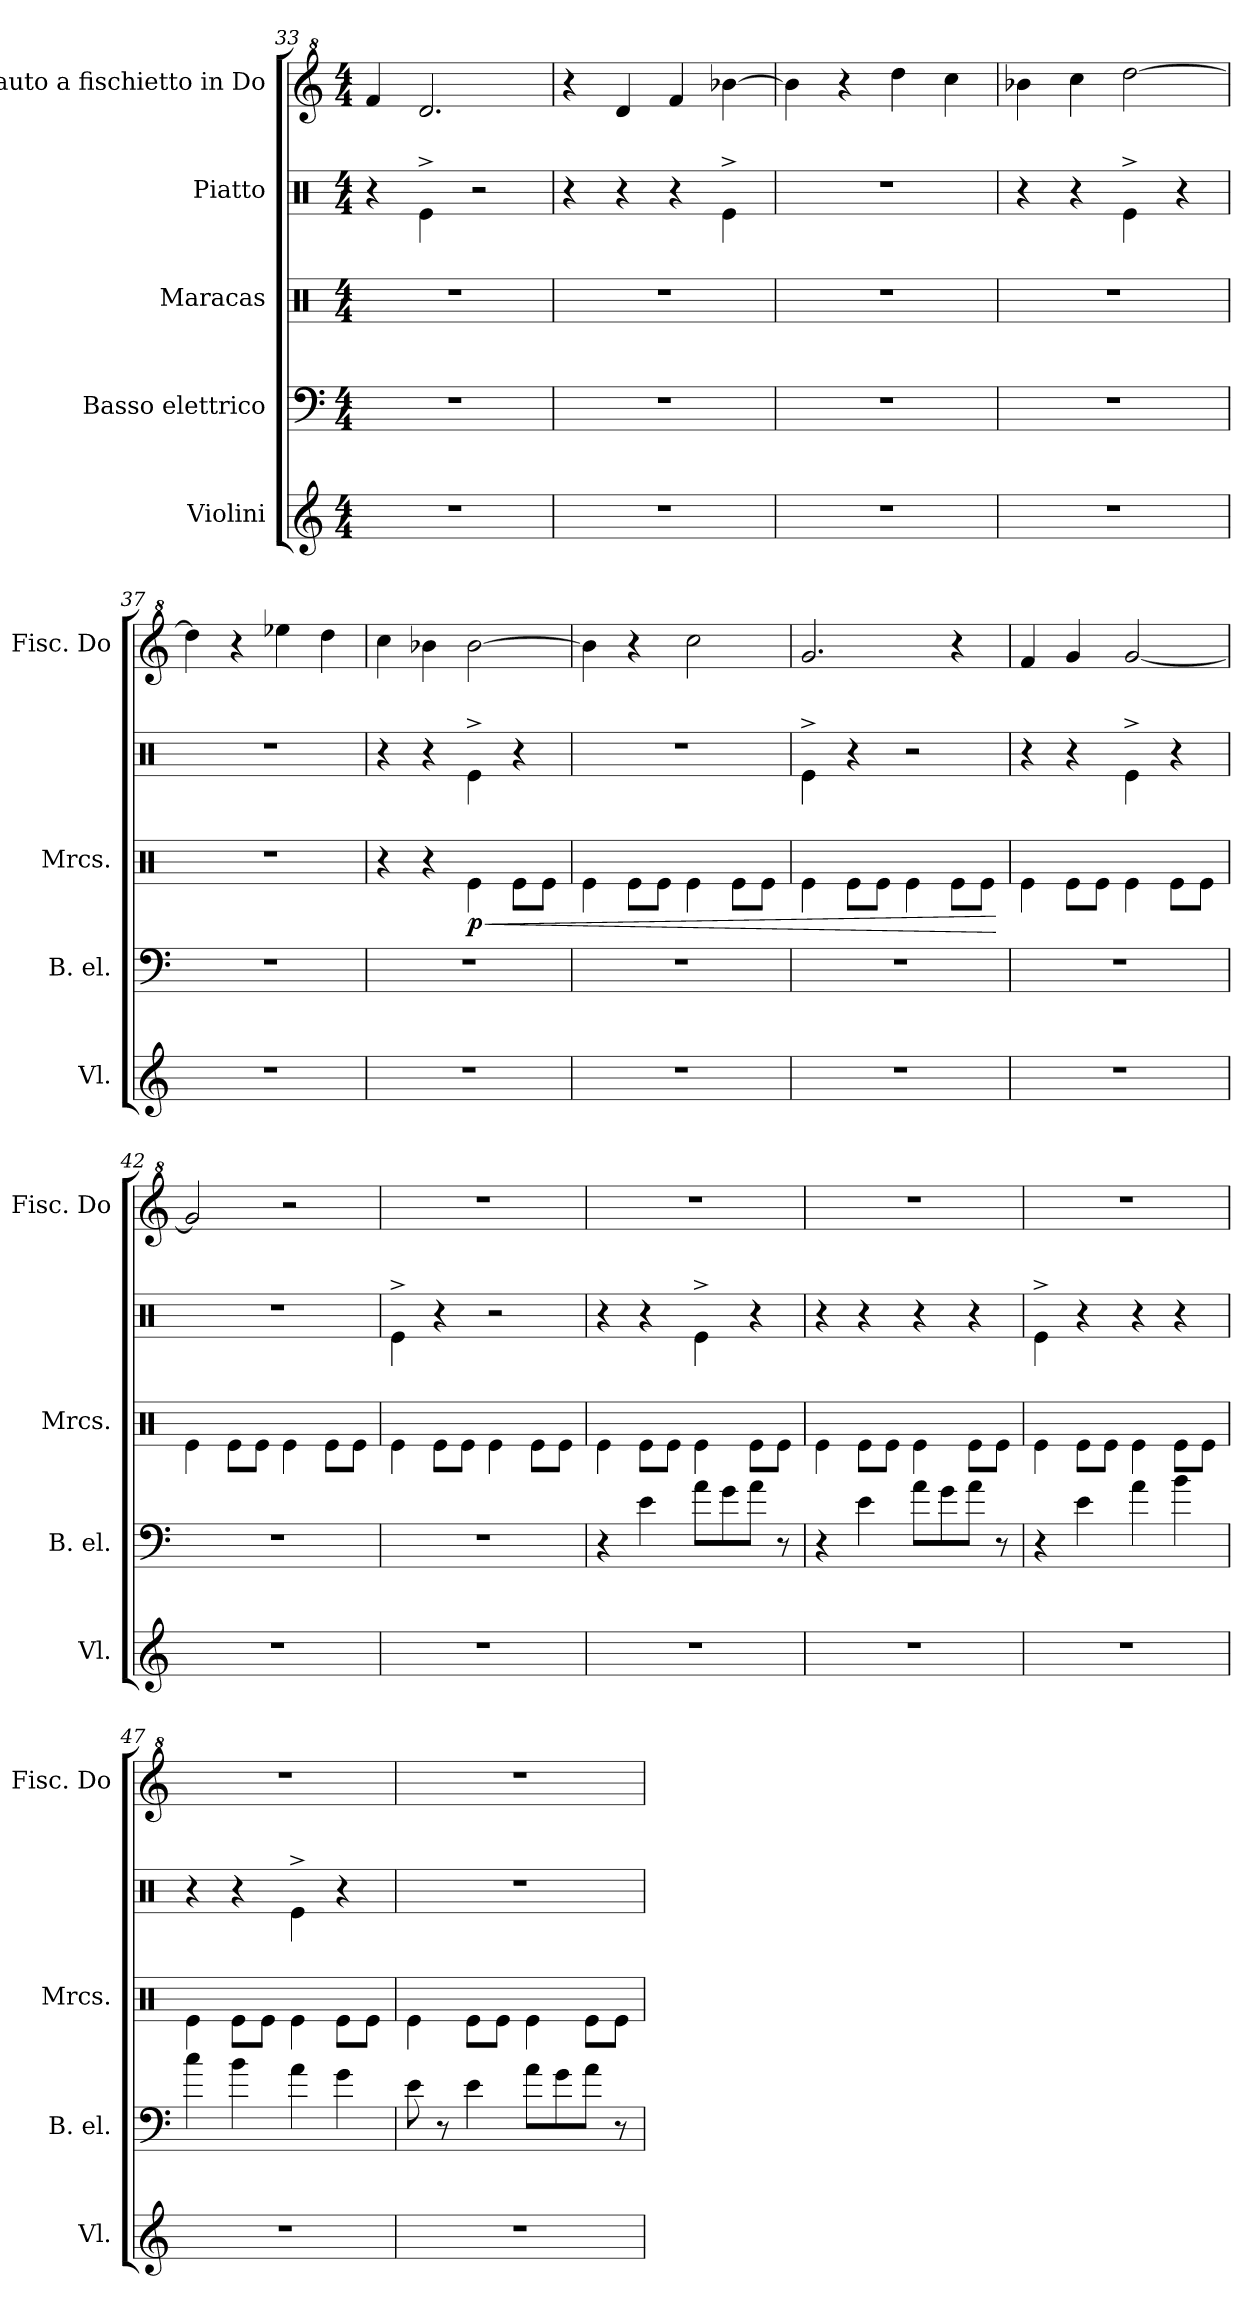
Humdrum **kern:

**kern	**kern	**kern	**dynam	**kern	**kern
*part5	*part4	*part3	*part3	*part2	*part1
*staff5	*staff4	*staff3	*staff3	*staff2	*staff1
*I"Violini	*I"Basso elettrico	*I"Maracas	*	*I"Piatto	*I"Flauto a fischietto in Do
*I'Vl.	*I'B. el.	*I'Mrcs.	*	*	*I'Fisc. Do
*clefG2	*clefF4	*clefX	*	*clefX	*clefG^2
*	*ITrd7c12	*	*	*	*
*k[]	*k[]	*k[]	*	*k[]	*k[]
*M4/4	*M4/4	*M4/4	*	*M4/4	*M4/4
=33	=33	=33	=33	=33	=33
1r	1r	1r	.	4r	4ff/
.	.	.	.	4Re^\	2.dd/
.	.	.	.	2r	.
=34	=34	=34	=34	=34	=34
1r	1r	1r	.	4r	4r
.	.	.	.	4r	4dd/
.	.	.	.	4r	4ff/
.	.	.	.	4Re^\	[4bb-X\
=35	=35	=35	=35	=35	=35
1r	1r	1r	.	1r	4bb-\]
.	.	.	.	.	4r
.	.	.	.	.	4ddd\
.	.	.	.	.	4ccc\
=36	=36	=36	=36	=36	=36
1r	1r	1r	.	4r	4bb-X\
.	.	.	.	4r	4ccc\
.	.	.	.	4Re^\	[2ddd\
.	.	.	.	4r	.
=37	=37	=37	=37	=37	=37
1r	1r	1r	.	1r	4ddd\]
.	.	.	.	.	4r
.	.	.	.	.	4eee-X\
.	.	.	.	.	4ddd\
=38	=38	=38	=38	=38	=38
1r	1r	4r	.	4r	4ccc\
.	.	4r	.	4r	4bb-X\
!	!	!	!LO:HP:b	!	!
!	!	!	!LO:DY:n=1:b	!	!
.	.	4Re\	< p	4Re^\	[2bb-\
.	.	8Re\L	.	4r	.
.	.	8Re\J	.	.	.
!!LO:LB:g=z
=39	=39	=39	=39	=39	=39
1r	1r	4Re\	.	1r	4bb-\]
.	.	8Re\L	.	.	4r
.	.	8Re\J	.	.	.
.	.	4Re\	.	.	2ccc\
.	.	8Re\L	.	.	.
.	.	8Re\J	.	.	.
=40	=40	=40	=40	=40	=40
1r	1r	4Re\	.	4Re^\	2.gg/
.	.	8Re\L	.	4r	.
.	.	8Re\J	.	.	.
.	.	4Re\	.	2r	.
.	.	8Re\L	.	.	4r
.	.	8Re\J	.	.	.
.	.	.	[	.	.
=41	=41	=41	=41	=41	=41
1r	1r	4Re\	.	4r	4ff/
.	.	8Re\L	.	4r	4gg/
.	.	8Re\J	.	.	.
.	.	4Re\	.	4Re^\	[2gg/
.	.	8Re\L	.	4r	.
.	.	8Re\J	.	.	.
=42	=42	=42	=42	=42	=42
1r	1r	4Re\	.	1r	2gg/]
.	.	8Re\L	.	.	.
.	.	8Re\J	.	.	.
.	.	4Re\	.	.	2r
.	.	8Re\L	.	.	.
.	.	8Re\J	.	.	.
=43	=43	=43	=43	=43	=43
1r	1r	4Re\	.	4Re^\	1r
.	.	8Re\L	.	4r	.
.	.	8Re\J	.	.	.
.	.	4Re\	.	2r	.
.	.	8Re\L	.	.	.
.	.	8Re\J	.	.	.
=44	=44	=44	=44	=44	=44
1r	4r	4Re\	.	4r	1r
.	4E\	8Re\L	.	4r	.
.	.	8Re\J	.	.	.
.	8A\L	4Re\	.	4Re^\	.
.	8G\	.	.	.	.
.	8A\J	8Re\L	.	4r	.
.	8r	8Re\J	.	.	.
!!LO:PB:g=z
=45	=45	=45	=45	=45	=45
1r	4r	4Re\	.	4r	1r
.	4E\	8Re\L	.	4r	.
.	.	8Re\J	.	.	.
.	8A\L	4Re\	.	4r	.
.	8G\	.	.	.	.
.	8A\J	8Re\L	.	4r	.
.	8r	8Re\J	.	.	.
=46	=46	=46	=46	=46	=46
1r	4r	4Re\	.	4Re^\	1r
.	4E\	8Re\L	.	4r	.
.	.	8Re\J	.	.	.
.	4A\	4Re\	.	4r	.
.	4B\	8Re\L	.	4r	.
.	.	8Re\J	.	.	.
=47	=47	=47	=47	=47	=47
1r	4c\	4Re\	.	4r	1r
.	4B\	8Re\L	.	4r	.
.	.	8Re\J	.	.	.
.	4A\	4Re\	.	4Re^\	.
.	4G\	8Re\L	.	4r	.
.	.	8Re\J	.	.	.
=48	=48	=48	=48	=48	=48
1r	8E\	4Re\	.	1r	1r
.	8r	.	.	.	.
.	4E\	8Re\L	.	.	.
.	.	8Re\J	.	.	.
.	8A\L	4Re\	.	.	.
.	8G\	.	.	.	.
.	8A\J	8Re\L	.	.	.
.	8r	8Re\J	.	.	.
=	=	=	=	=	=
*-	*-	*-	*-	*-	*-
